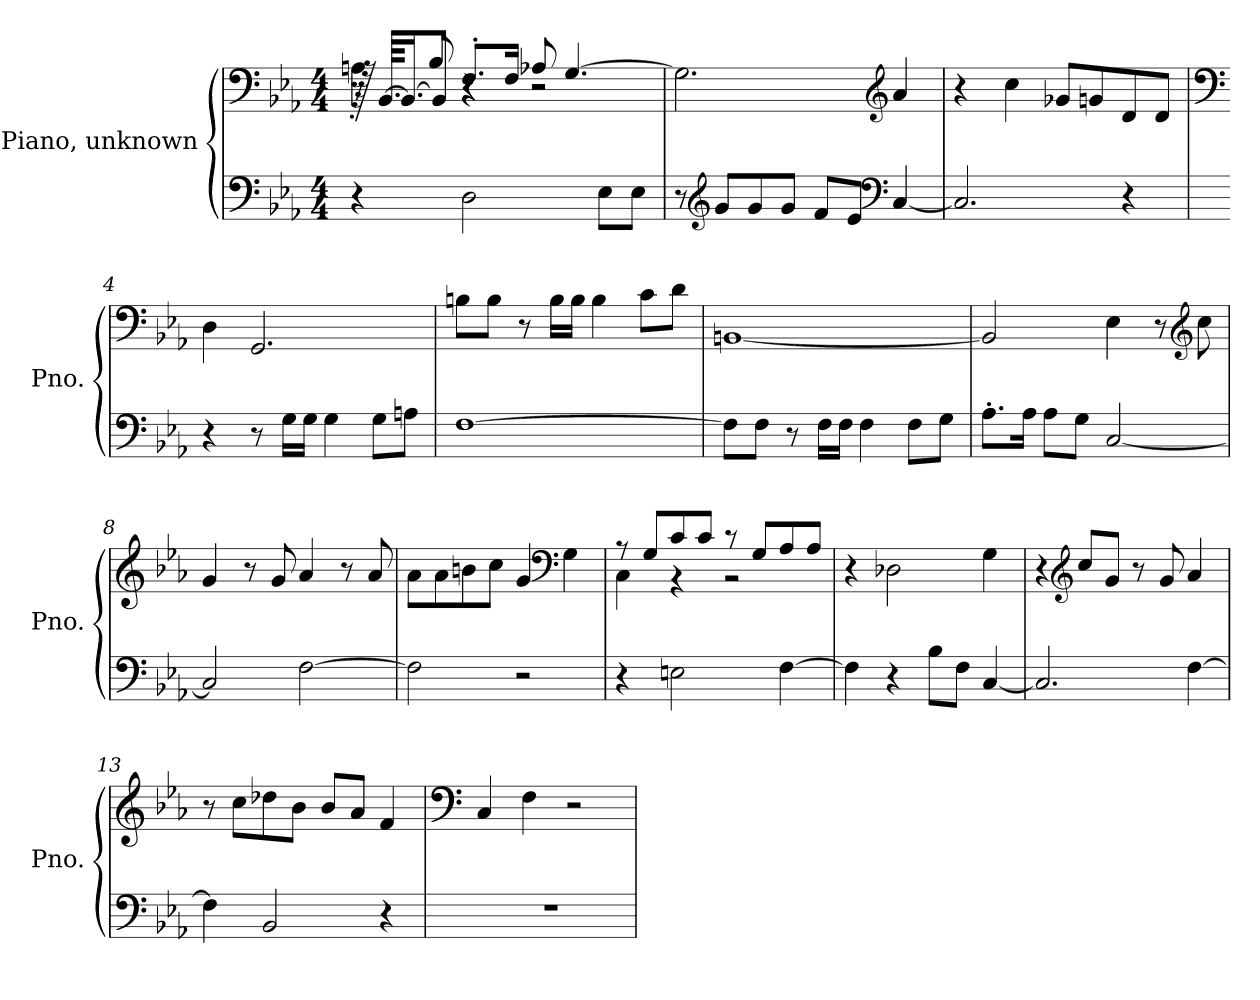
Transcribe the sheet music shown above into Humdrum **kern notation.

**kern	**kern
*part1	*part1
*staff2	*staff1
*I"Piano, unknown	*
*I'Pno.	*
*clefF4	*clefF4
*k[b-e-a-]	*k[b-e-a-]
*M4/4	*M4/4
*MM120	*MM120
=1	=1
*	*^
*	*	*^
4r	8r	4An'\	128r
.	.	.	[64.BB-/KKLL
.	.	.	16.BB-/J_
.	8B-/	.	8BB-/J]
2D\	8.F'/L	4r	4r
.	16F/Jk	.	.
.	8A-X/	2r	2r
.	[4.G/	.	.
8E-\L	.	.	.
8E-\J	.	.	.
*	*v	*v	*v
=2	=2
8r	2.G\]
*clefG2	*
8g/L	.
8g/	.
8g/J	.
8f/L	.
8e-/J	.
*clefF4	*clefG2
[4C/	4a-/
=3	=3
2.C/]	4r
.	4cc\
.	8g-X/L
.	8gn/
4r	8d/
.	8d/J
=4	=4
*	*clefF4
4r	4D\
8r	2.GG/
16G\LL	.
16G\JJ	.
4G\	.
8G\L	.
8An\J	.
!!LO:LB:g=z
=5	=5
[1F	8Bn\L
.	8B\J
.	8r
.	16B\LL
.	16B\JJ
.	4B\
.	8c\L
.	8d\J
=6	=6
8F\L]	[1BBn
8F\J	.
8r	.
16F\LL	.
16F\JJ	.
4F\	.
8F\L	.
8G\J	.
=7	=7
8.A-'\L	2BB/]
16A-\Jk	.
8A-\L	.
8G\J	.
[2C/	4E-\
.	8r
*	*clefG2
.	8cc\
=8	=8
2C/]	4g/
.	8r
.	8g/
[2F\	4a-/
.	8r
.	8a-/
=9	=9
2F\]	8a-\L
.	8a-\
.	8bn\
.	8cc\J
2r	4g/
*	*clefF4
.	4G\
!!LO:LB:g=z
=10	=10
*	*^
4r	8r	4C\
.	8G/L	.
2En\	8c/	4r
.	8c/J	.
.	8r	2r
.	8G/L	.
[4F\	8A-/	.
.	8A-/J	.
*	*v	*v
=11	=11
4F\]	4r
4r	2D-X\
8B-\L	.
8F\J	.
[4C/	4G\
=12	=12
2.C/]	4r
*	*clefG2
.	8cc/L
.	8g/J
.	8r
.	8g/
[4F\	4a-/
=13	=13
4F\]	8r
.	8cc\L
2BB-/	8dd-X\
.	8b-\J
.	8b-/L
.	8a-/J
4r	4f/
=14	=14
*	*clefF4
1r	4C/
.	4F\
.	2r
=	=
*-	*-
